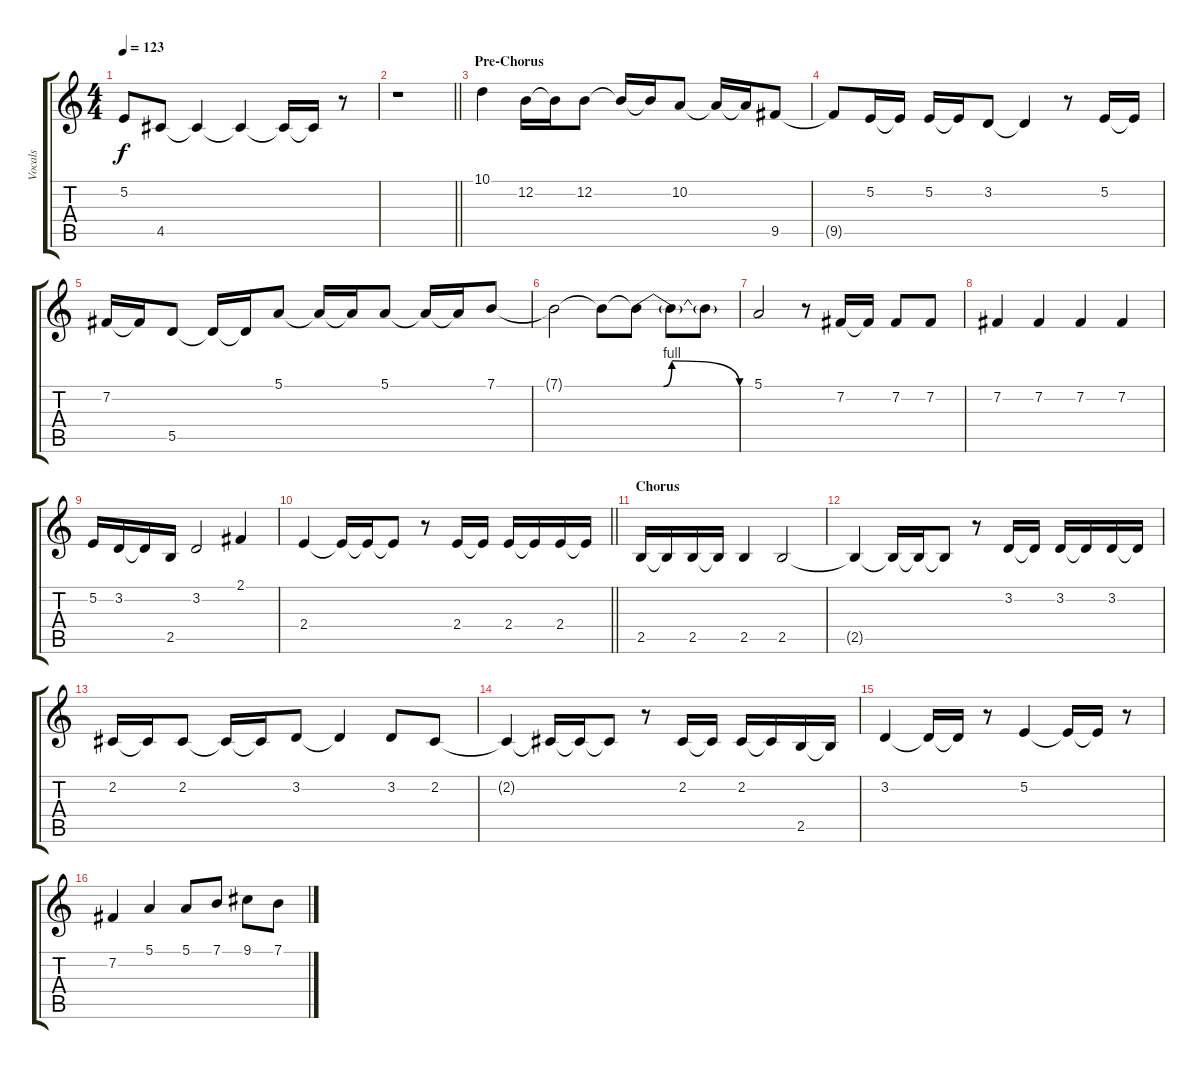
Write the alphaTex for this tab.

\track ("Vocals    " "Vocals    ") {instrument altosax}
\staff {score tabs}
\tuning (E4 B3 G4 D4 A3 E3) {hide}
\ts (4 4)
\tempo 123
\clef g2
\ks c
5.2{t}.8{dy f} 4.5.8 4.5{t}.4 4.5{t}.4 4.5{t}.16 4.5{t}.16 r.8 |
\barLineRight lightlight
r.1 |
\section ("" "Pre-Chorus")
10.1.4 12.2.16 12.2{t}.16 12.2.8 12.2{t}.16 12.2{t}.16 10.2.8 10.2{t}.16 10.2{t}.16 9.5.8 |
9.5{t}.8 5.2.16 5.2{t}.16 5.2.16 5.2{t}.16 3.2.8 3.2{t}.4 r.8 5.2.16 5.2{t}.16 |
7.2.16 7.2{t}.16 5.5.8 5.5{t}.16 5.5{t}.16 5.1.8 5.1{t}.16 5.1{t}.16 5.1.8 5.1{t}.16 5.1{t}.16 7.1.8 |
7.1{t}.2 7.1{t}.8 7.1{be (custom 0 0 5 0 10 0 15 0 20 4 60 0) t}.8 7.1{t}.8 7.1{t}.8 |
5.1.2 r.8 7.2.16 7.2{t}.16 7.2.8 7.2.8 |
7.2.4 7.2.4 7.2.4 7.2.4 |
5.2.16 3.2.16 3.2{t}.16 2.5.16 3.2.2 2.1.4 |
\barLineRight lightlight
2.4.4 2.4{t}.16 2.4{t}.16 2.4{t}.8 r.8 2.4.16 2.4{t}.16 2.4.16 2.4{t}.16 2.4.16 2.4{t}.16 |
\section ("" "Chorus")
2.5.16 2.5{t}.16 2.5.16 2.5{t}.16 2.5.4 2.5.2 |
2.5{t}.4 2.5{t}.16 2.5{t}.16 2.5{t}.8 r.8 3.2.16 3.2{t}.16 3.2.16 3.2{t}.16 3.2.16 3.2{t}.16 |
2.2.16 2.2{t}.16 2.2.8 2.2{t}.16 2.2{t}.16 3.2.8 3.2{t}.4 3.2.8 2.2.8 |
2.2{t}.4 2.2{t}.16 2.2{t}.16 2.2{t}.8 r.8 2.2.16 2.2{t}.16 2.2.16 2.2{t}.16 2.5.16 2.5{t}.16 |
3.2.4 3.2{t}.16 3.2{t}.16 r.8 5.2.4 5.2{t}.16 5.2{t}.16 r.8 |
7.2.4 5.1.4 5.1.8 7.1.8 9.1.8 7.1.8
